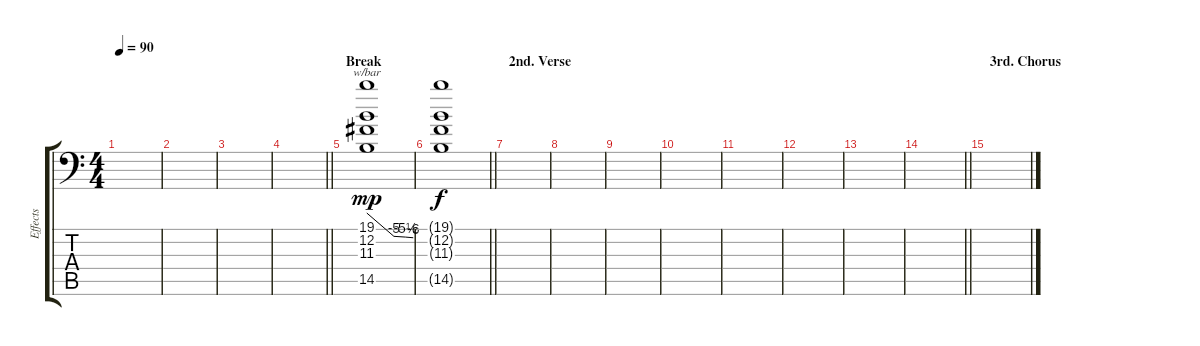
\track ("Effects" "Effects") {instrument reedorgan}
\staff {score tabs}
\tuning (E4 B3 G3 D3 A2 Gb1) {hide}
\ts (4 4)
\tempo 90
\clef f4
\ks c
|
|
|
\barLineRight lightlight
|
\section ("" "Break")
(19.1 12.2 11.3 14.5).1{tbe (custom default 0 0 35 -20 50 -22 60 -24) dy mp} |
\barLineRight lightlight
(19.1{t} 12.2{t} 11.3{t} 14.5{t}).1{dy f} |
\section ("" "2nd. Verse")
|
|
|
|
|
|
|
\barLineRight lightlight
|
\section ("" "3rd. Chorus")
